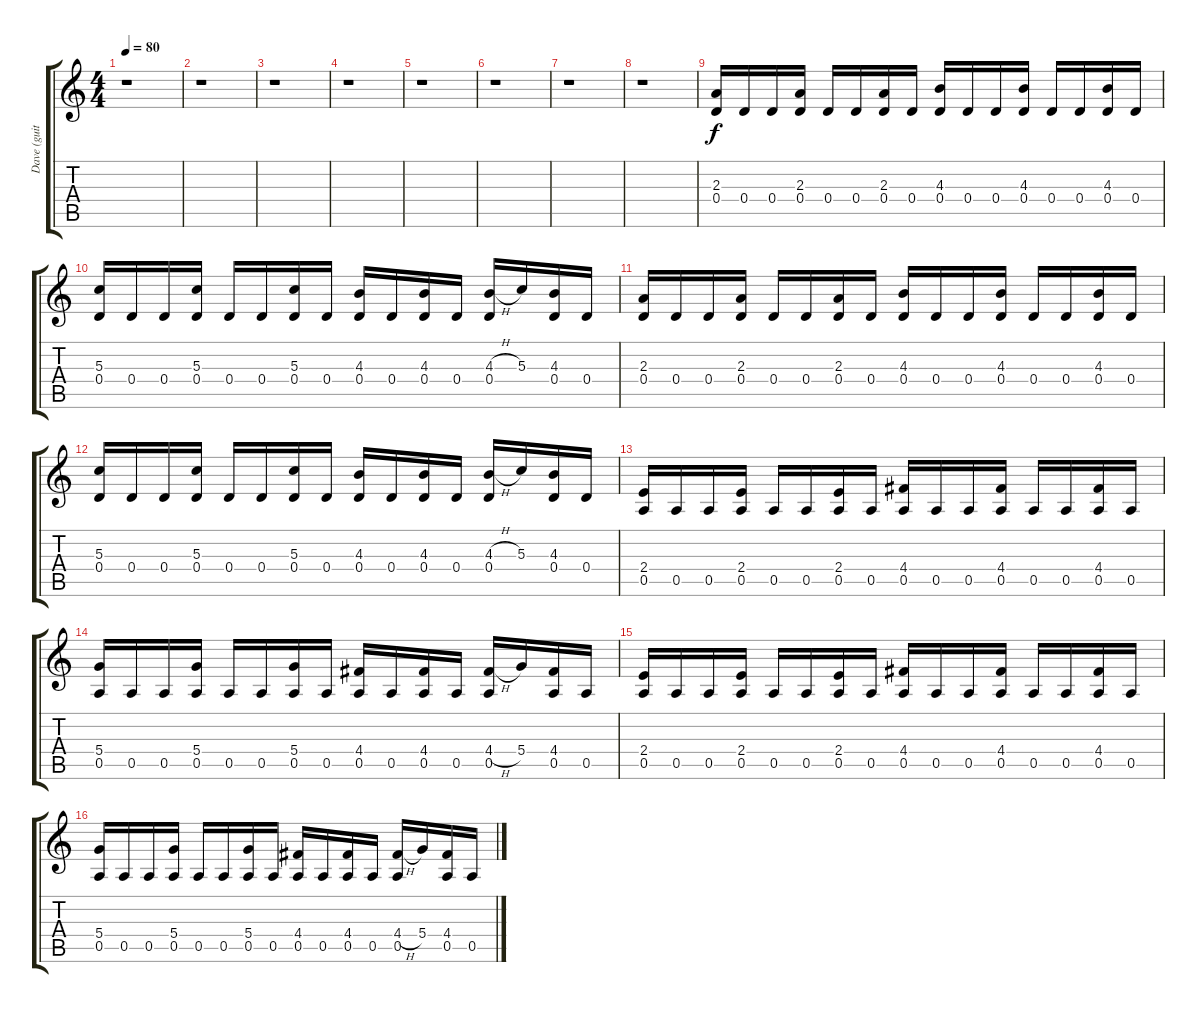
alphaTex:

\track ("Dave (guitar)" "Dave (guit") {instrument distortionguitar}
\staff {score tabs}
\tuning (E4 B3 G3 D3 A2 E2) {hide}
\ts (4 4)
\tempo 80
\clef g2
\ks c
r.1{dy f} |
r.1 |
r.1 |
r.1 |
r.1 |
r.1 |
r.1 |
r.1 |
(2.3 0.4).16 0.4.16 0.4.16 (2.3 0.4).16 0.4.16 0.4.16 (2.3 0.4).16 0.4.16 (4.3 0.4).16 0.4.16 0.4.16 (4.3 0.4).16 0.4.16 0.4.16 (4.3 0.4).16 0.4.16 |
(5.3 0.4).16 0.4.16 0.4.16 (5.3 0.4).16 0.4.16 0.4.16 (5.3 0.4).16 0.4.16 (4.3 0.4).16 0.4.16 (4.3 0.4).16 0.4.16 (4.3{h} 0.4).16 5.3.16 (4.3 0.4).16 0.4.16 |
(2.3 0.4).16 0.4.16 0.4.16 (2.3 0.4).16 0.4.16 0.4.16 (2.3 0.4).16 0.4.16 (4.3 0.4).16 0.4.16 0.4.16 (4.3 0.4).16 0.4.16 0.4.16 (4.3 0.4).16 0.4.16 |
(5.3 0.4).16 0.4.16 0.4.16 (5.3 0.4).16 0.4.16 0.4.16 (5.3 0.4).16 0.4.16 (4.3 0.4).16 0.4.16 (4.3 0.4).16 0.4.16 (4.3{h} 0.4).16 5.3.16 (4.3 0.4).16 0.4.16 |
(2.4 0.5).16 0.5.16 0.5.16 (2.4 0.5).16 0.5.16 0.5.16 (2.4 0.5).16 0.5.16 (4.4 0.5).16 0.5.16 0.5.16 (4.4 0.5).16 0.5.16 0.5.16 (4.4 0.5).16 0.5.16 |
(5.4 0.5).16 0.5.16 0.5.16 (5.4 0.5).16 0.5.16 0.5.16 (5.4 0.5).16 0.5.16 (4.4 0.5).16 0.5.16 (4.4 0.5).16 0.5.16 (4.4{h} 0.5).16 5.4.16 (4.4 0.5).16 0.5.16 |
(2.4 0.5).16 0.5.16 0.5.16 (2.4 0.5).16 0.5.16 0.5.16 (2.4 0.5).16 0.5.16 (4.4 0.5).16 0.5.16 0.5.16 (4.4 0.5).16 0.5.16 0.5.16 (4.4 0.5).16 0.5.16 |
(5.4 0.5).16 0.5.16 0.5.16 (5.4 0.5).16 0.5.16 0.5.16 (5.4 0.5).16 0.5.16 (4.4 0.5).16 0.5.16 (4.4 0.5).16 0.5.16 (4.4{h} 0.5).16 5.4.16 (4.4 0.5).16 0.5.16
